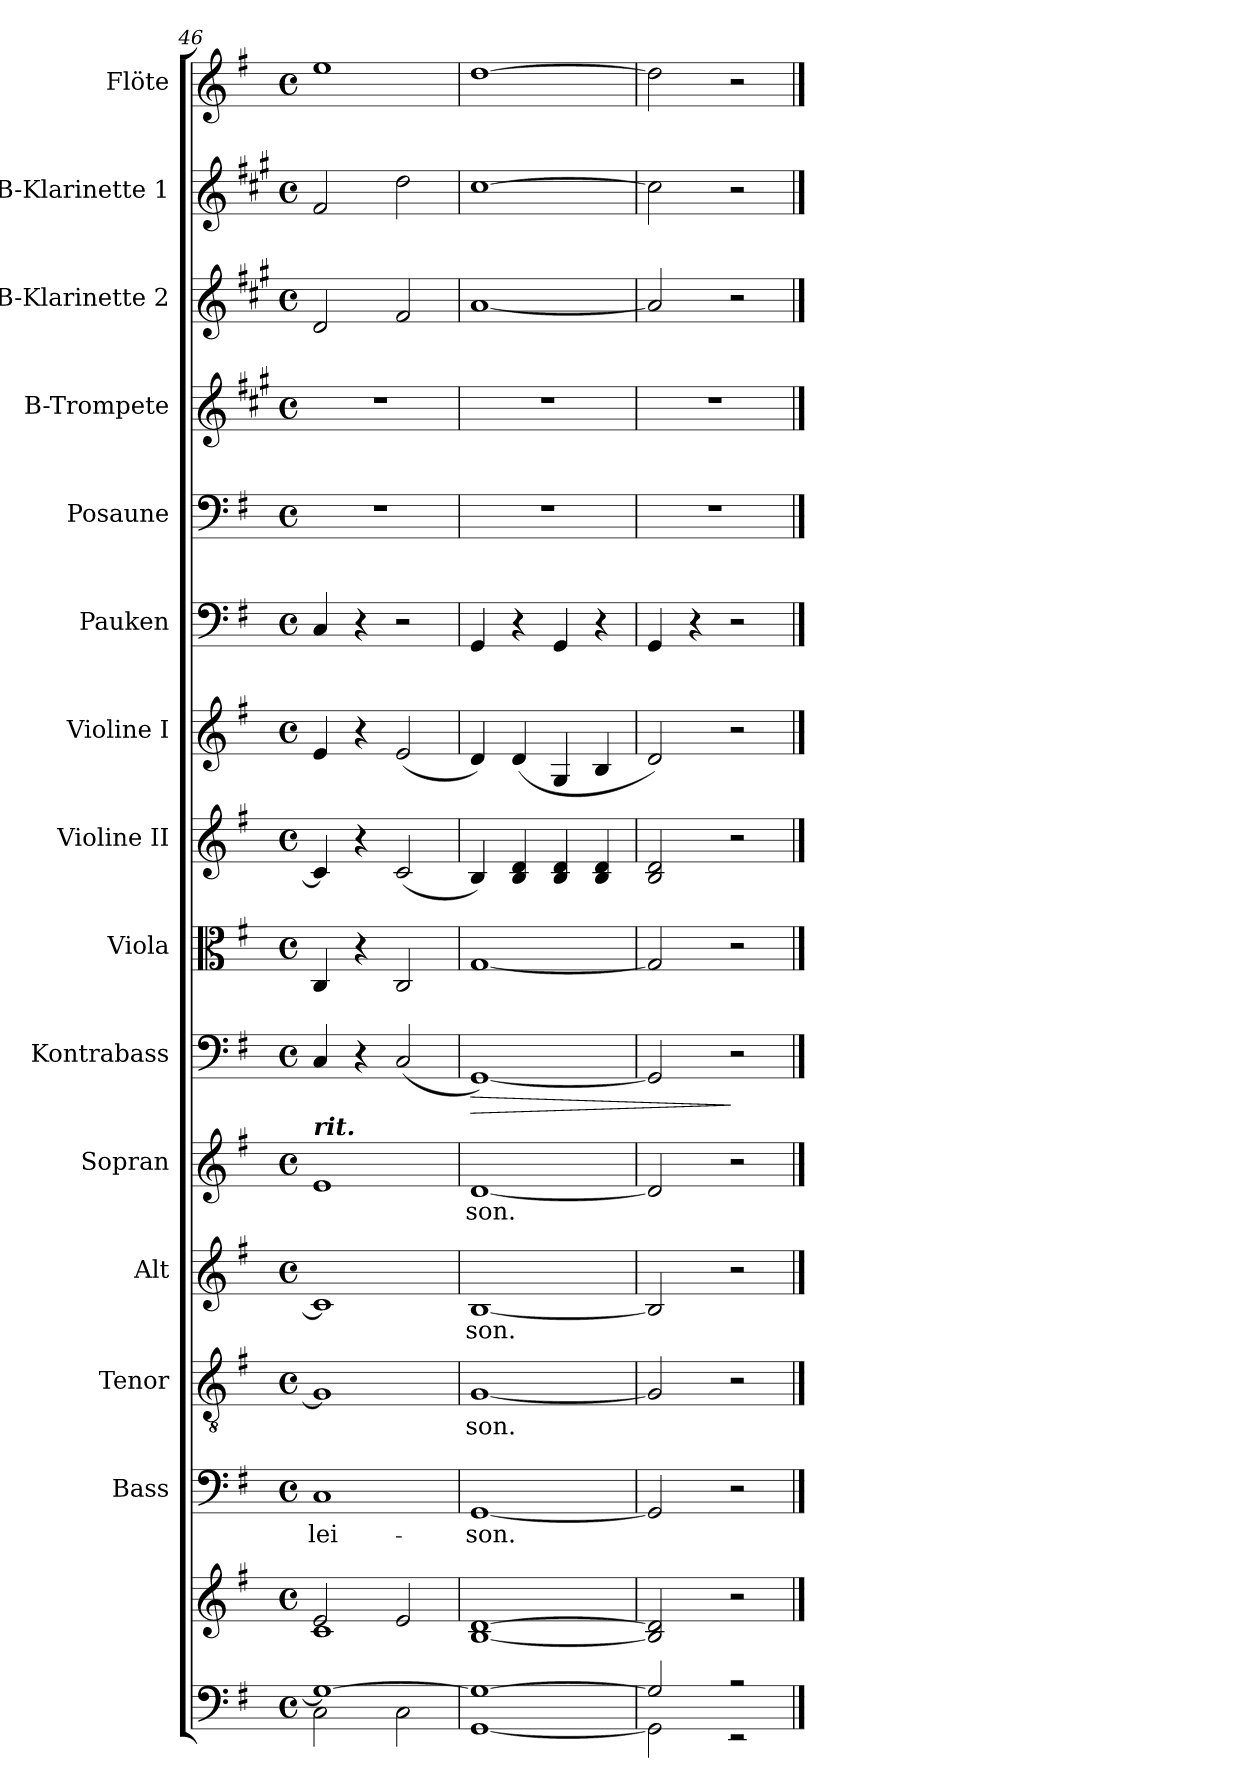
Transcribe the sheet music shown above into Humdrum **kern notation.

**kern	**kern	**kern	**text	**kern	**text	**kern	**text	**kern	**text	**kern	**dynam	**kern	**kern	**kern	**kern	**kern	**kern	**kern	**kern	**kern
*part15	*part15	*part14	*part14	*part13	*part13	*part12	*part12	*part11	*part11	*part10	*part10	*part9	*part8	*part7	*part6	*part5	*part4	*part3	*part2	*part1
*staff16	*staff15	*staff14	*staff14	*staff13	*staff13	*staff12	*staff12	*staff11	*staff11	*staff10	*staff10	*staff9	*staff8	*staff7	*staff6	*staff5	*staff4	*staff3	*staff2	*staff1
*	*	*I"Bass	*	*I"Tenor	*	*I"Alt	*	*I"Sopran	*	*I"Kontrabass	*	*I"Viola	*I"Violine II	*I"Violine I	*I"Pauken	*I"Posaune	*I"B-Trompete	*I"B-Klarinette 2	*I"B-Klarinette 1	*I"Flöte
*	*	*I'B.	*	*I'T.	*	*I'A.	*	*I'S.	*	*I'Kb.	*	*I'Vla.	*I'Vl. II	*I'Vl. I	*I'Pk.	*I'Pos.	*I'B Trp.	*I'B Kl. 2	*I'B Kl. 1	*I'Fl.
*clefF4	*clefG2	*clefF4	*	*clefGv2	*	*clefG2	*	*clefG2	*	*clefF4	*	*clefC3	*clefG2	*clefG2	*clefF4	*clefF4	*clefG2	*clefG2	*clefG2	*clefG2
*	*	*	*	*	*	*	*	*	*	*ITrd7c12	*	*	*	*	*	*	*ITrd1c2	*ITrd1c2	*ITrd1c2	*
*k[f#]	*k[f#]	*k[f#]	*	*k[f#]	*	*k[f#]	*	*k[f#]	*	*k[f#]	*	*k[f#]	*k[f#]	*k[f#]	*k[f#]	*k[f#]	*k[f#]	*k[f#]	*k[f#]	*k[f#]
*G:	*G:	*G:	*	*G:	*	*G:	*	*G:	*	*G:	*	*G:	*G:	*G:	*G:	*G:	*G:	*G:	*G:	*G:
*M4/4	*M4/4	*M4/4	*	*M4/4	*	*M4/4	*	*M4/4	*	*M4/4	*	*M4/4	*M4/4	*M4/4	*M4/4	*M4/4	*M4/4	*M4/4	*M4/4	*M4/4
*met(c)	*met(c)	*met(c)	*	*met(c)	*	*met(c)	*	*met(c)	*	*met(c)	*	*met(c)	*met(c)	*met(c)	*met(c)	*met(c)	*met(c)	*met(c)	*met(c)	*met(c)
=46	=46	=46	=46	=46	=46	=46	=46	=46	=46	=46	=46	=46	=46	=46	=46	=46	=46	=46	=46	=46
*^	*^	*	*	*	*	*	*	*	*	*	*	*	*	*	*	*	*	*	*	*
!	!	!	!	!	!	!	!	!	!	!LO:TX:a:Bi:t=rit.	!	!	!	!	!	!	!	!	!	!	!	!
!	!	!	!	!	!LO:LY:b	!	!	!	!	!	!	!	!	!	!	!	!	!	!	!	!	!
1G_	2C\	2e/	1c	1C	-lei-	1G]	.	1c]	.	1e	.	4CC/	.	4C/	4c/]	4e/	4C/	1r	1r	2c/	2e/	1ee
.	.	.	.	.	.	.	.	.	.	.	.	4r	.	4r	4r	4r	4r	.	.	.	.	.
.	2C\	2e/	.	.	.	.	.	.	.	.	.	(<2CC/	.	2C/	(<2c/	(<2e/	2r	.	.	2e/	2cc\	.
*	*	*v	*v	*	*	*	*	*	*	*	*	*	*	*	*	*	*	*	*	*	*	*
=47	=47	=47	=47	=47	=47	=47	=47	=47	=47	=47	=47	=47	=47	=47	=47	=47	=47	=47	=47	=47	=47
!	!	!	!	!LO:LY:b	!	!LO:LY:b	!	!LO:LY:b	!	!LO:LY:b	!	!LO:HP:b	!	!	!	!	!	!	!	!	!
1G_	[<1GG	[1B [1d	[1GG	-son.	[1G	-son.	[1B	-son.	[1d	-son.	[1GGG)	>	[1G	4B/)	4d/)	4GG/	1r	1r	[1g	[1b	[1dd
.	.	.	.	.	.	.	.	.	.	.	.	.	.	4B/ 4d/	(<4d/	4r	.	.	.	.	.
.	.	.	.	.	.	.	.	.	.	.	.	.	.	4B/ 4d/	4G/	4GG/	.	.	.	.	.
.	.	.	.	.	.	.	.	.	.	.	.	.	.	4B/ 4d/	4B/	4r	.	.	.	.	.
=48	=48	=48	=48	=48	=48	=48	=48	=48	=48	=48	=48	=48	=48	=48	=48	=48	=48	=48	=48	=48	=48
2G/]	2GG\]	2B/] 2d/]	2GG/]	.	2G/]	.	2B/]	.	2d/]	.	2GGG/]	.	2G/]	2B/ 2d/	2d/)	4GG/	1r	1r	2g/]	2b\]	2dd\]
.	.	.	.	.	.	.	.	.	.	.	.	.	.	.	.	4r	.	.	.	.	.
2r	2r	2r	2r	.	2r	.	2r	.	2r	.	2r	]	2r	2r	2r	2r	.	.	2r	2r	2r
*v	*v	*	*	*	*	*	*	*	*	*	*	*	*	*	*	*	*	*	*	*	*
==	==	==	==	==	==	==	==	==	==	==	==	==	==	==	==	==	==	==	==	==
*-	*-	*-	*-	*-	*-	*-	*-	*-	*-	*-	*-	*-	*-	*-	*-	*-	*-	*-	*-	*-
